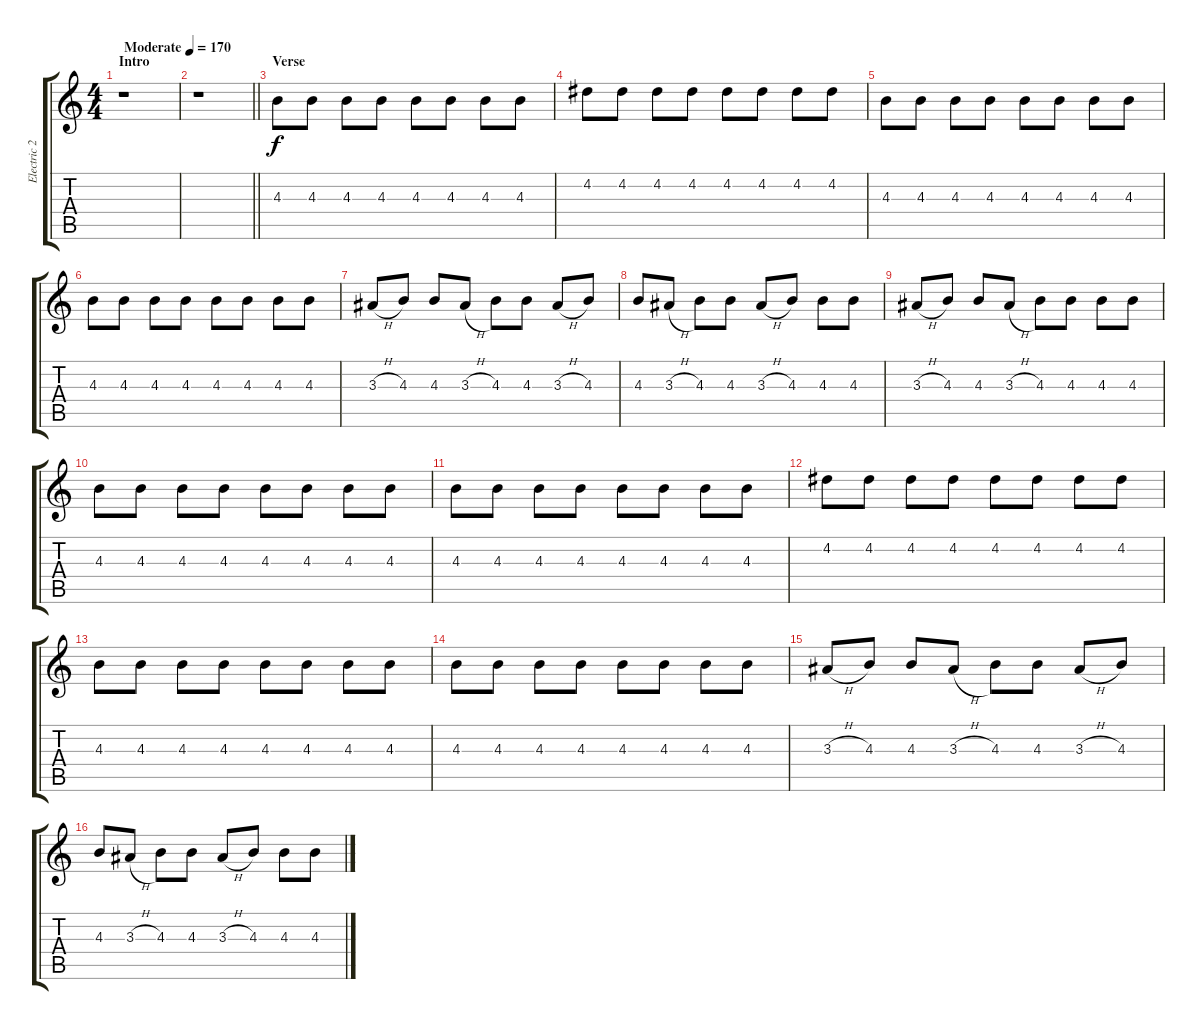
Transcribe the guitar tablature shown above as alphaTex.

\track ("Electric 2" "Electric 2") {instrument electricguitarclean}
\staff {score tabs}
\tuning (E4 B3 G3 D3 A2 E2) {hide}
\ts (4 4)
\section ("" "Intro")
\tempo (170 "Moderate")
\clef g2
\ks c
r.1{dy f instrument electricguitarclean} |
\barLineRight lightlight
r.1 |
\section ("" "Verse")
4.3.8 4.3.8 4.3.8 4.3.8 4.3.8 4.3.8 4.3.8 4.3.8 |
4.2.8 4.2.8 4.2.8 4.2.8 4.2.8 4.2.8 4.2.8 4.2.8 |
4.3.8 4.3.8 4.3.8 4.3.8 4.3.8 4.3.8 4.3.8 4.3.8 |
4.3.8 4.3.8 4.3.8 4.3.8 4.3.8 4.3.8 4.3.8 4.3.8 |
3.3{h}.8 4.3.8 4.3.8 3.3{h}.8 4.3.8 4.3.8 3.3{h}.8 4.3.8 |
4.3.8 3.3{h}.8 4.3.8 4.3.8 3.3{h}.8 4.3.8 4.3.8 4.3.8 |
3.3{h}.8 4.3.8 4.3.8 3.3{h}.8 4.3.8 4.3.8 4.3.8 4.3.8 |
4.3.8 4.3.8 4.3.8 4.3.8 4.3.8 4.3.8 4.3.8 4.3.8 |
4.3.8 4.3.8 4.3.8 4.3.8 4.3.8 4.3.8 4.3.8 4.3.8 |
4.2.8 4.2.8 4.2.8 4.2.8 4.2.8 4.2.8 4.2.8 4.2.8 |
4.3.8 4.3.8 4.3.8 4.3.8 4.3.8 4.3.8 4.3.8 4.3.8 |
4.3.8 4.3.8 4.3.8 4.3.8 4.3.8 4.3.8 4.3.8 4.3.8 |
3.3{h}.8 4.3.8 4.3.8 3.3{h}.8 4.3.8 4.3.8 3.3{h}.8 4.3.8 |
4.3.8 3.3{h}.8 4.3.8 4.3.8 3.3{h}.8 4.3.8 4.3.8 4.3.8
